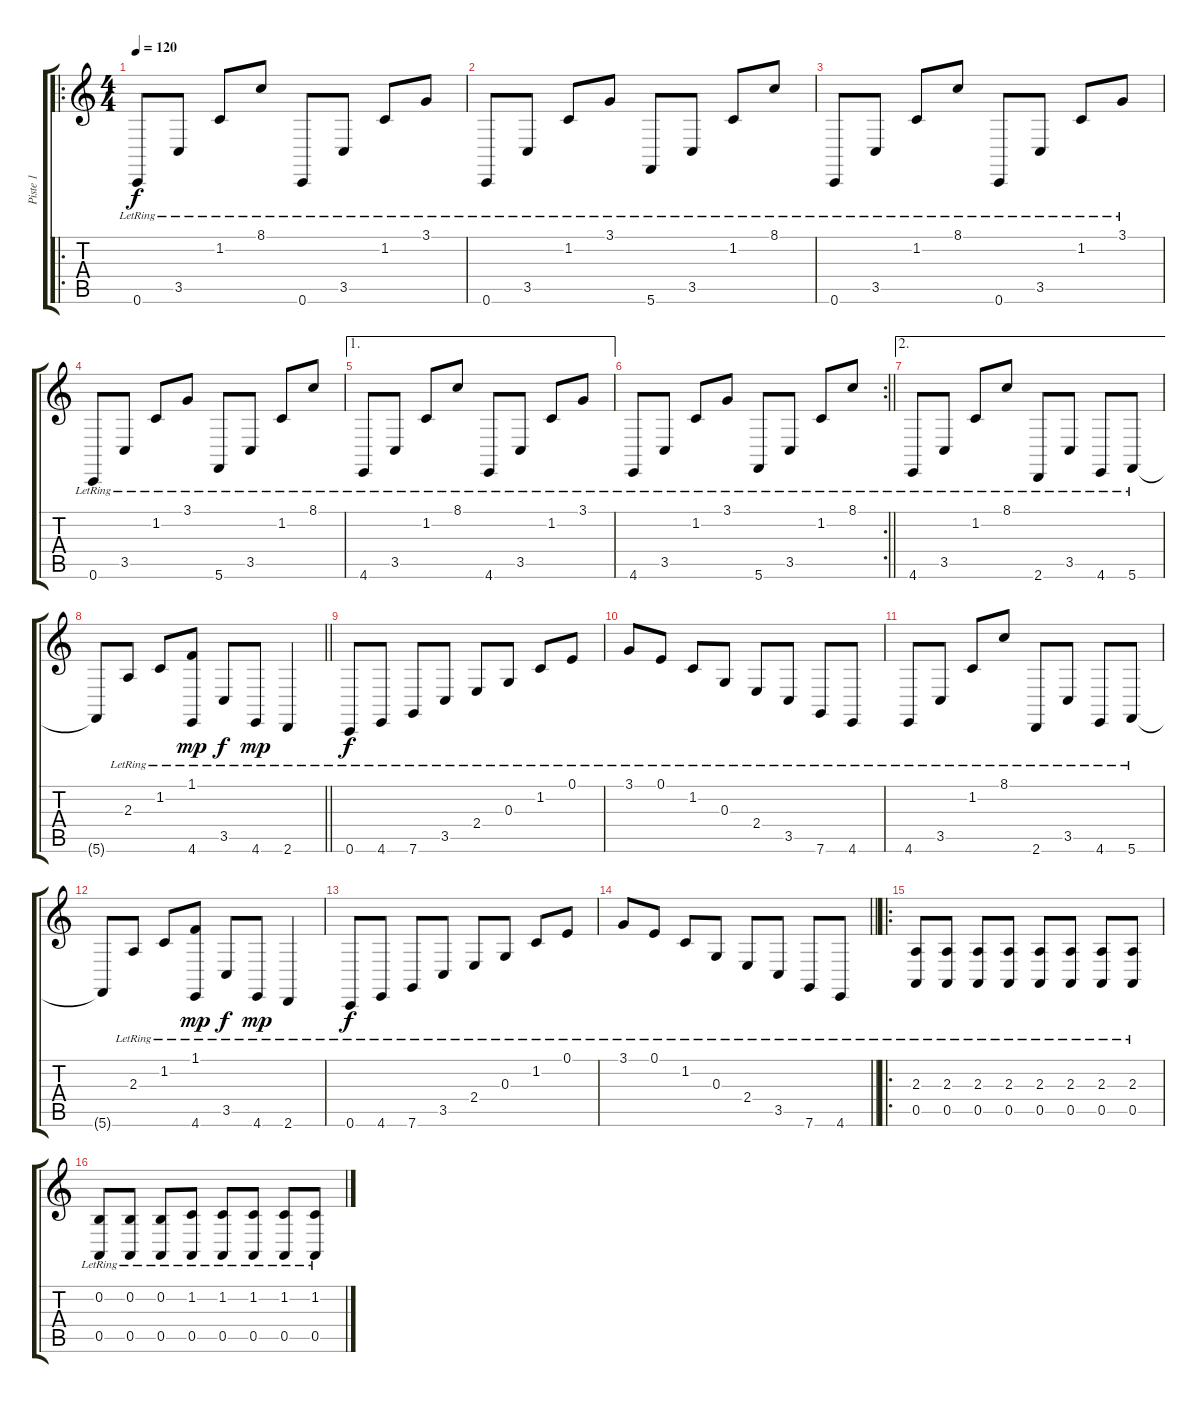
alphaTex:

\track ("Piste 1" "Piste 1") {instrument acousticgrandpiano}
\staff {score tabs}
\tuning (E4 B3 G3 D3 A2 C2) {hide}
\ro
\ts (4 4)
\section ("" "")
\tempo 120
\clef g2
\ks c
0.6{lr}.8{dy f} 3.5{lr}.8 1.2{lr}.8 8.1{lr}.8 0.6{lr}.8 3.5{lr}.8 1.2{lr}.8 3.1{lr}.8 |
0.6{lr}.8 3.5{lr}.8 1.2{lr}.8 3.1{lr}.8 5.6{lr}.8 3.5{lr}.8 1.2{lr}.8 8.1{lr}.8 |
0.6{lr}.8 3.5{lr}.8 1.2{lr}.8 8.1{lr}.8 0.6{lr}.8 3.5{lr}.8 1.2{lr}.8 3.1{lr}.8 |
0.6{lr}.8 3.5{lr}.8 1.2{lr}.8 3.1{lr}.8 5.6{lr}.8 3.5{lr}.8 1.2{lr}.8 8.1{lr}.8 |
\ae 1
4.6{lr}.8 3.5{lr}.8 1.2{lr}.8 8.1{lr}.8 4.6{lr}.8 3.5{lr}.8 1.2{lr}.8 3.1{lr}.8 |
\rc 2
\barLineRight lightlight
4.6{lr}.8 3.5{lr}.8 1.2{lr}.8 3.1{lr}.8 5.6{lr}.8 3.5{lr}.8 1.2{lr}.8 8.1{lr}.8 |
\ae 2
\section ("" "")
4.6{lr}.8 3.5{lr}.8 1.2{lr}.8 8.1{lr}.8 2.6{lr}.8 3.5{lr}.8 4.6{lr}.8 5.6{lr}.8 |
\barLineRight lightlight
5.6{t}.8 2.3{lr}.8 1.2{lr}.8 (1.1{lr} 4.6{lr}).8{dy mp} 3.5{lr}.8{dy f} 4.6{lr}.8{dy mp} 2.6{lr}.4 |
0.6{lr}.8{dy f} 4.6{lr}.8 7.6{lr}.8 3.5{lr}.8 2.4{lr}.8 0.3{lr}.8 1.2{lr}.8 0.1{lr}.8 |
3.1{lr}.8 0.1{lr}.8 1.2{lr}.8 0.3{lr}.8 2.4{lr}.8 3.5{lr}.8 7.6{lr}.8 4.6{lr}.8 |
4.6{lr}.8 3.5{lr}.8 1.2{lr}.8 8.1{lr}.8 2.6{lr}.8 3.5{lr}.8 4.6{lr}.8 5.6{lr}.8 |
5.6{t}.8 2.3{lr}.8 1.2{lr}.8 (1.1{lr} 4.6{lr}).8{dy mp} 3.5{lr}.8{dy f} 4.6{lr}.8{dy mp} 2.6{lr}.4 |
0.6{lr}.8{dy f} 4.6{lr}.8 7.6{lr}.8 3.5{lr}.8 2.4{lr}.8 0.3{lr}.8 1.2{lr}.8 0.1{lr}.8 |
\barLineRight lightlight
3.1{lr}.8 0.1{lr}.8 1.2{lr}.8 0.3{lr}.8 2.4{lr}.8 3.5{lr}.8 7.6{lr}.8 4.6{lr}.8 |
\ro
\section ("" "")
(2.3{lr} 0.5{lr}).8 (2.3{lr} 0.5{lr}).8 (2.3{lr} 0.5{lr}).8 (2.3{lr} 0.5{lr}).8 (2.3{lr} 0.5{lr}).8 (2.3{lr} 0.5{lr}).8 (2.3{lr} 0.5{lr}).8 (2.3{lr} 0.5{lr}).8 |
(0.2{lr} 0.5{lr}).8 (0.2{lr} 0.5{lr}).8 (0.2{lr} 0.5{lr}).8 (1.2{lr} 0.5{lr}).8 (1.2{lr} 0.5{lr}).8 (1.2{lr} 0.5{lr}).8 (1.2{lr} 0.5{lr}).8 (1.2{lr} 0.5{lr}).8
